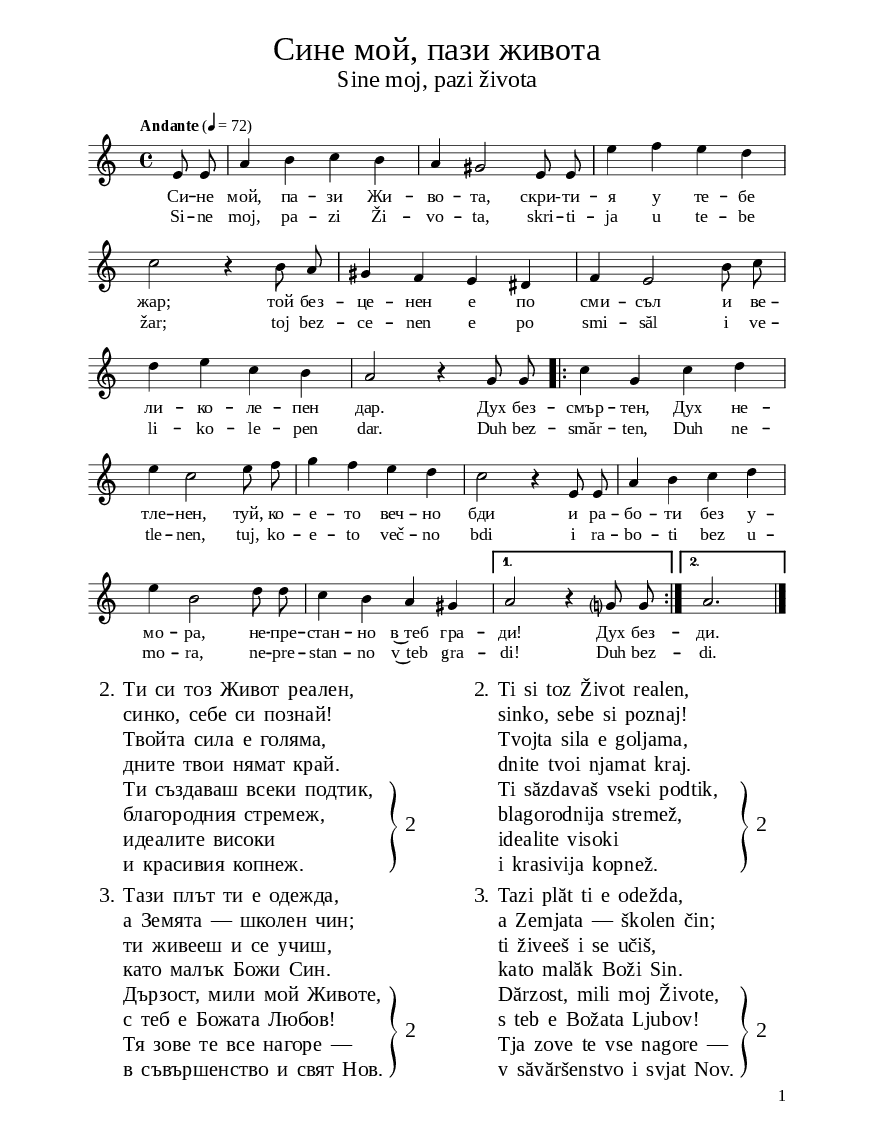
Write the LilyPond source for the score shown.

\version "2.24.1"

% include paper part and global functions
\include "include/globals.ily"

"rightBraces045" = \markup {
  \column {
    % repeat braces
    \translate #'(0 . -13.5 )
    \right-brace #44

    \translate #'(0 . -15.4 )
    \right-brace #44
  }
  \column {
    % repeat numbers
    \translate #'(0 . -13.9 )
    2

    \translate #'(0 . -19.8 )
    2
  }
}

\bookpart {
  \label #'ref045
  \tocItem \markup "Сине мой, пази живота – Sine moj, pazi života"
  \include "include/bookpart-paper.ily"
  \score {
    \include "include/score-layout.ily"

    \new Voice \absolute  {
      \clef treble
      \key a \minor
      \time 4/4
      \tempoFunc "Andante" 4 "72"
      \autoBeamOff
      \partial 4


      e'8 e'8 | a'4 b' c''4 b' | a'4 gis'2 e'8 e' | e''4 f'' e''4 d'' | \break 
      
       c''2 r4 b'8 a'  |  gis'4 f'  e'4 dis' |  f'4 e'2  b'8 c'' \break |

      d''4 e'' c''4 b' | a'2 r4 g'8 g' \repeat volta 2 {
        |  c''4 g' c''4 d'' | e''4 c''2 e''8 f'' | g''4 f'' e''4 d'' | c''2 r4 e'8 e' | a'4 b'  c''4 d'' \break |

        e''4 b'2 d''8 d'' c''4 b' a'4 gis' |
      } \alternative { { a'2 r4 g'?8 g'  } { a'2. } } \bar "|."
    }

    \addlyrics {
      Си -- не мой, па -- зи Жи -- во -- та, "скри-" -- ти -- я у
      те -- бе жар; той без -- це -- нен е по сми -- съл и ве --
      ли -- ко -- ле -- пен дар. Дух без -- смър -- тен, Дух не -- тле -- нен,
      туй, ко -- е -- то веч -- но бди и ра -- бо -- ти без у --
      мо -- ра, не -- пре -- стан -- но в~теб гра -- ди! Дух без -- ди.
    }

    \addlyrics {
      Si -- ne moj, pa -- zi Ži -- vo -- ta, skri -- ti -- ja u
      te -- be žar; toj bez -- ce -- nen e po smi -- săl i ve --
      li -- ko -- le -- pen dar. Duh bez -- smăr -- ten, Duh ne -- tle -- nen,
      tuj, ko -- e -- to več -- no bdi i ra -- bo -- ti bez u --
      mo -- ra, ne -- pre -- stan -- no v~teb gra -- di! Duh bez -- di.
    }
    \header {
      title = \titleFunc "Сине мой, пази живота" "Sine moj, pazi života"
    }

    \midi{}

  } % score

  \markup \fontsize #bgCoupletFontSize {
    \hspace #1
    \override #`(baseline-skip . ,bgCoupletBaselineSkip)
    \column {
      \vspace #0.3

      \line { 2. Ти си тоз Живот реален, }

      \line {   "   " синко, себе си познай! }

      \line {   "   " Твойта сила е голяма, }

      \line {   "   " дните твои нямат край. }

      \line {   "   " Ти създаваш всеки подтик, }

      \line {   "   " благородния стремеж,}

      \line {   "   " идеалите високи}

      \line {   "   " и красивия копнеж.}
      \vspace #0.2

      \line {   3. Тази плът ти е одежда,}

      \line {   "   " а Земята — школен чин;}

      \line {   "   " ти живееш и се учиш,}

      \line {   "   " като малък Божи Син.}

      \line {   "   " Дързост, мили мой Животе,}

      \line {   "   " с теб е Божата Любов!}

      \line {   "   " Тя зове те все нагоре —}

      \line {   "   " в съвършенство и свят Нов.}
    }\"rightBraces045"

    \hspace #5
    \override #`(baseline-skip . ,bgCoupletBaselineSkip)
     \column {
      \vspace #0.3

      \line { 2. Ti si toz Život realen, }

      \line {   "   " sinko, sebe si poznaj! }

      \line {   "   " Tvojta sila e goljama, }

      \line {   "   " dnite tvoi njamat kraj. }

      \line {   "   " Ti săzdavaš vseki podtik, }

      \line {   "   " blagorodnija stremež,}

      \line {   "   " idealite visoki}

      \line {   "   " i krasivija kopnež.}
      \vspace #0.2

      \line {   3. Tazi plăt ti e odežda,}

      \line {   "   " a Zemjata — školen čin;}

      \line {   "   " ti živeeš i se učiš,}

      \line {   "   " kato malăk Boži Sin.}

      \line {   "   " Dărzost, mili moj Živote,}

      \line {   "   " s teb e Božata Ljubov!}

      \line {   "   " Tja zove te vse nagore —}

      \line {   "   " v săvăršenstvo i svjat Nov.}
    } \"rightBraces045" %column
  } % markup

  % include foreign translation(s) of the song
  \version "2.24.0"

\markup \fill-line { \fontsize #deTitleFontSize "Mein Sohn, bewahre das Leben" }
\markup \null
\markup \fontsize #deCoupletFontSize {
  \hspace #10
  \override #`(baseline-skip . ,deCoupletBaselineSkip)

  \column {

    \line {  1. Mein Sohn, bewahre das Leben, }

    \line { "   "die in dir verborgene Glut. }

    \line { "   "Es ist seinem Sinn nach kostbar}

    \line { "   "und ein herrliches Geschenk! }

    \line { "   "Unsterblicher, unvergänglicher Geist,}

    \line { "   "der, der ewig wacht }

    \line { "   "und unermüdlich arbeitet,}

    \line { "   "unaufhörlich in dir erschafft.}
    \line { "   " }

    \line { 2. Du bist dieses wirkliche Leben; }

    \line { "   "Sohn; erkenne dich! }

    \line { "   "Deine Kraft ist groß,}

    \line { "   "deine Tage haben kein Ende. }

    \line { "   "Du erschaffst jeden Impuls, }

    \line { "   "das edle Streben, }

    \line { "   "die hohen Ideale }

    \line { "   "und die schöne Sehnsucht.}
    \line { "   " }

    \line { 3. Dieses Fleisch ist dein Gewand,}

    \line { "   "und die Erde eine Schulbank.}

    \line { "   "Du lebst und lernst, }

    \line { "   "wie ein kleiner Sohn Gottes. }

    \line { "   "Kühnheit, mein liebes Leben,}

    \line { "   "die göttliche Liebe ist mit dir! }

    \line { "   "Sie ruft dich immer nach oben}

    \line { "   "in Vollkommenheit und in die neue Welt.}
  }
}


} % bookpart
